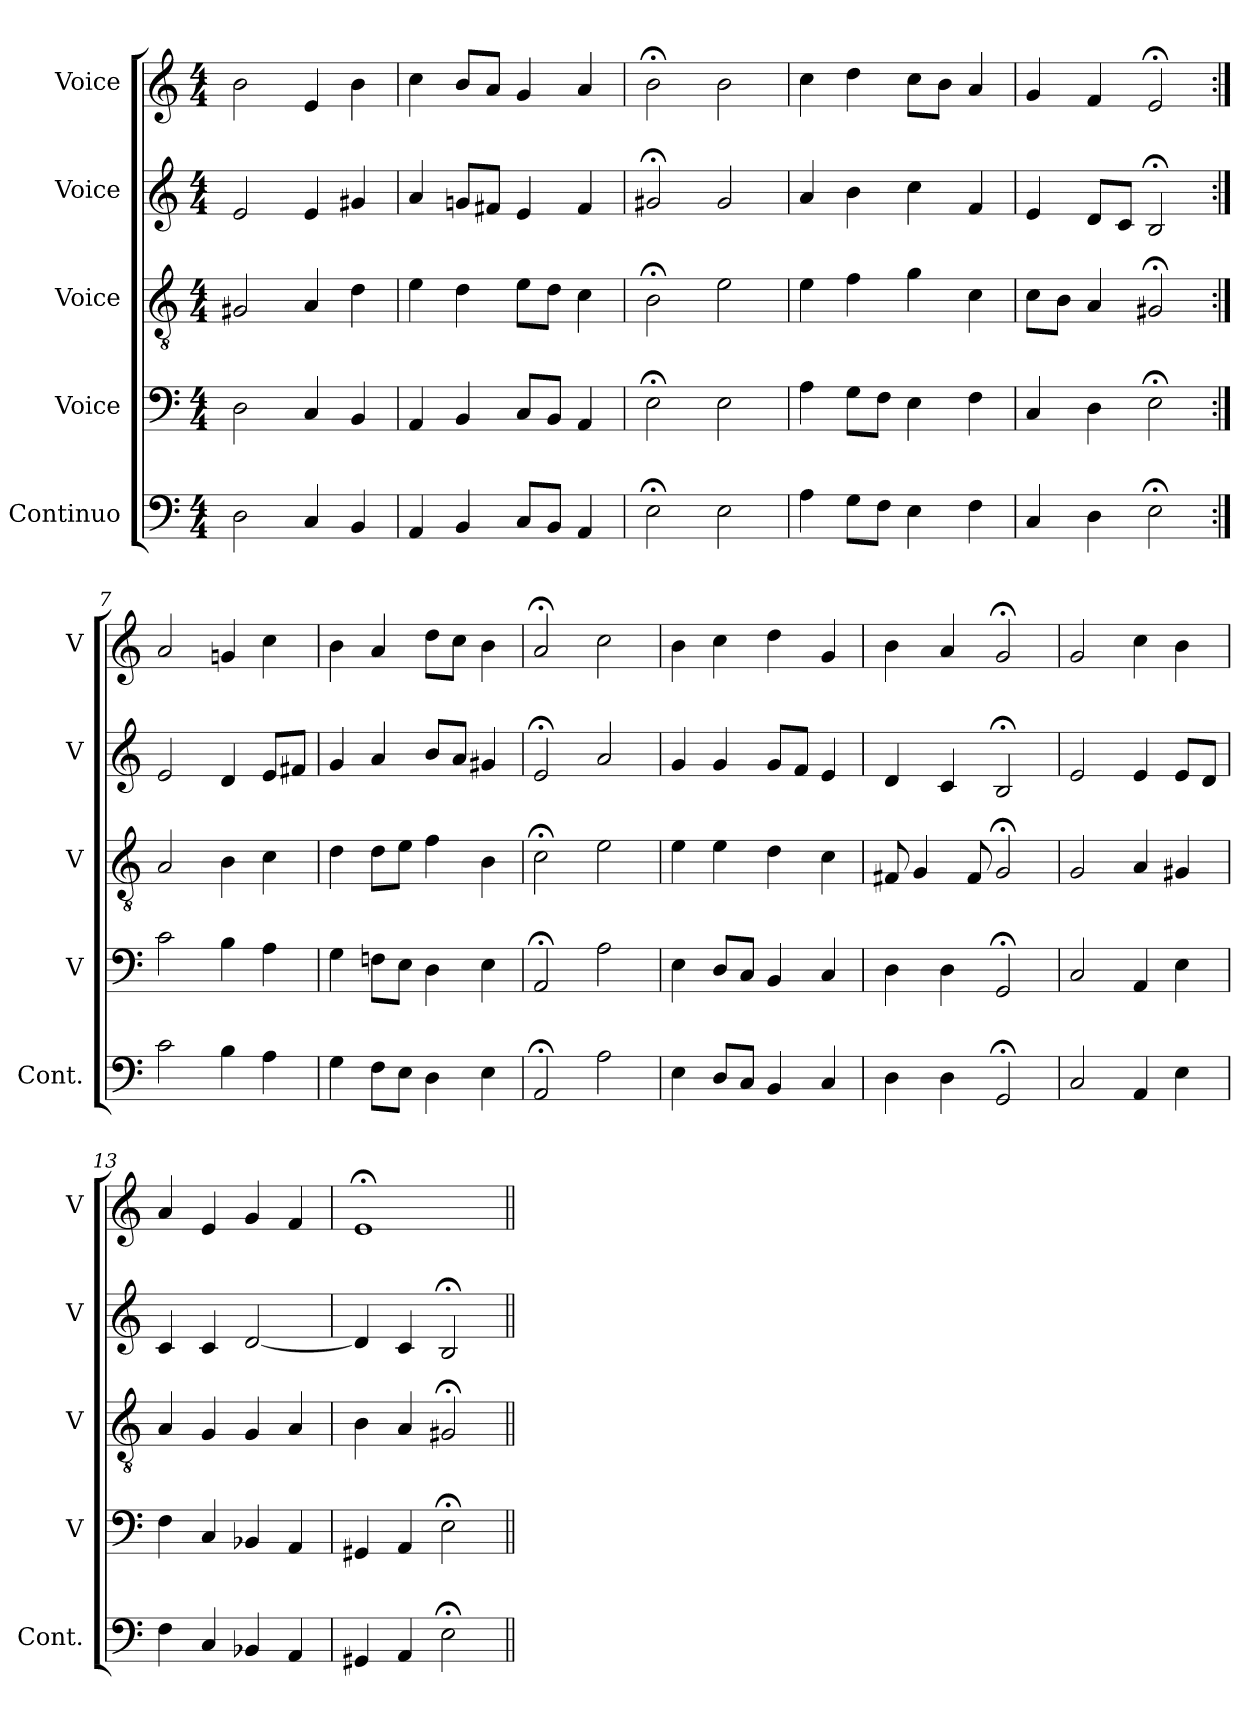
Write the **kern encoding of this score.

**kern	**kern	**kern	**kern	**kern
*part5	*part4	*part3	*part2	*part1
*staff5	*staff4	*staff3	*staff2	*staff1
*I"Continuo	*I"Voice	*I"Voice	*I"Voice	*I"Voice
*I'Cont.	*I'V	*I'V	*I'V	*I'V
*clefF4	*clefF4	*clefGv2	*clefG2	*clefG2
*k[]	*k[]	*k[]	*k[]	*k[]
*M4/4	*M4/4	*M4/4	*M4/4	*M4/4
=	=	=	=	=
2D	2D	2G#X	2e	2b
4C	4C	4A	4e	4e
4BB	4BB	4d	4g#X	4b
=3	=3	=3	=3	=3
4AA	4AA	4e	4a	4cc
4BB	4BB	4d	8gnL	8bL
.	.	.	8f#XJ	8aJ
8CL	8CL	8eL	4e	4g
8BBJ	8BBJ	8dJ	.	.
4AA	4AA	4c	4f#	4a
=4	=4	=4	=4	=4
2E;<	2E;<	2B;<	2g#X;<	2b;<
2E	2E	2e	2g#	2b
=5	=5	=5	=5	=5
4A	4A	4e	4a	4cc
8GL	8GL	4f	4b	4dd
8FJ	8FJ	.	.	.
4E	4E	4g	4cc	8ccL
.	.	.	.	8bJ
4F	4F	4c	4f	4a
=6	=6	=6	=6	=6
4C	4C	8cL	4e	4g
.	.	8BJ	.	.
4D	4D	4A	8dL	4f
.	.	.	8cJ	.
2E;<	2E;<	2G#X;<	2B;<	2e;<
=7:|!	=7:|!	=7:|!	=7:|!	=7:|!
2c	2c	2A	2e	2a
4B	4B	4B	4d	4gn
4A	4A	4c	8eL	4cc
.	.	.	8f#XJ	.
=8	=8	=8	=8	=8
4G	4G	4d	4g	4b
8FL	8FnL	8dL	4a	4a
8EJ	8EJ	8eJ	.	.
4D	4D	4f	8bL	8ddL
.	.	.	8aJ	8ccJ
4E	4E	4B	4g#X	4b
=9	=9	=9	=9	=9
2AA;<	2AA;<	2c;<	2e;<	2a;<
2A	2A	2e	2a	2cc
=10	=10	=10	=10	=10
4E	4E	4e	4g	4b
8DL	8DL	4e	4g	4cc
8CJ	8CJ	.	.	.
4BB	4BB	4d	8gL	4dd
.	.	.	8fJ	.
4C	4C	4c	4e	4g
=11	=11	=11	=11	=11
4D	4D	8F#X	4d	4b
.	.	4G	.	.
4D	4D	.	4c	4a
.	.	8F#	.	.
2GG;<	2GG;<	2G;<	2B;<	2g;<
=12	=12	=12	=12	=12
2C	2C	2G	2e	2g
4AA	4AA	4A	4e	4cc
4E	4E	4G#X	8eL	4b
.	.	.	8dJ	.
=13	=13	=13	=13	=13
4F	4F	4A	4c	4a
4C	4C	4G	4c	4e
4BB-X	4BB-X	4G	[2d	4g
4AA	4AA	4A	.	4f
=14	=14	=14	=14	=14
4GG#X	4GG#X	4B	4d]	1e;<
4AA	4AA	4A	4c	.
2E;<	2E;<	2G#X;<	2B;<	.
=||	=||	=||	=||	=||
*-	*-	*-	*-	*-
